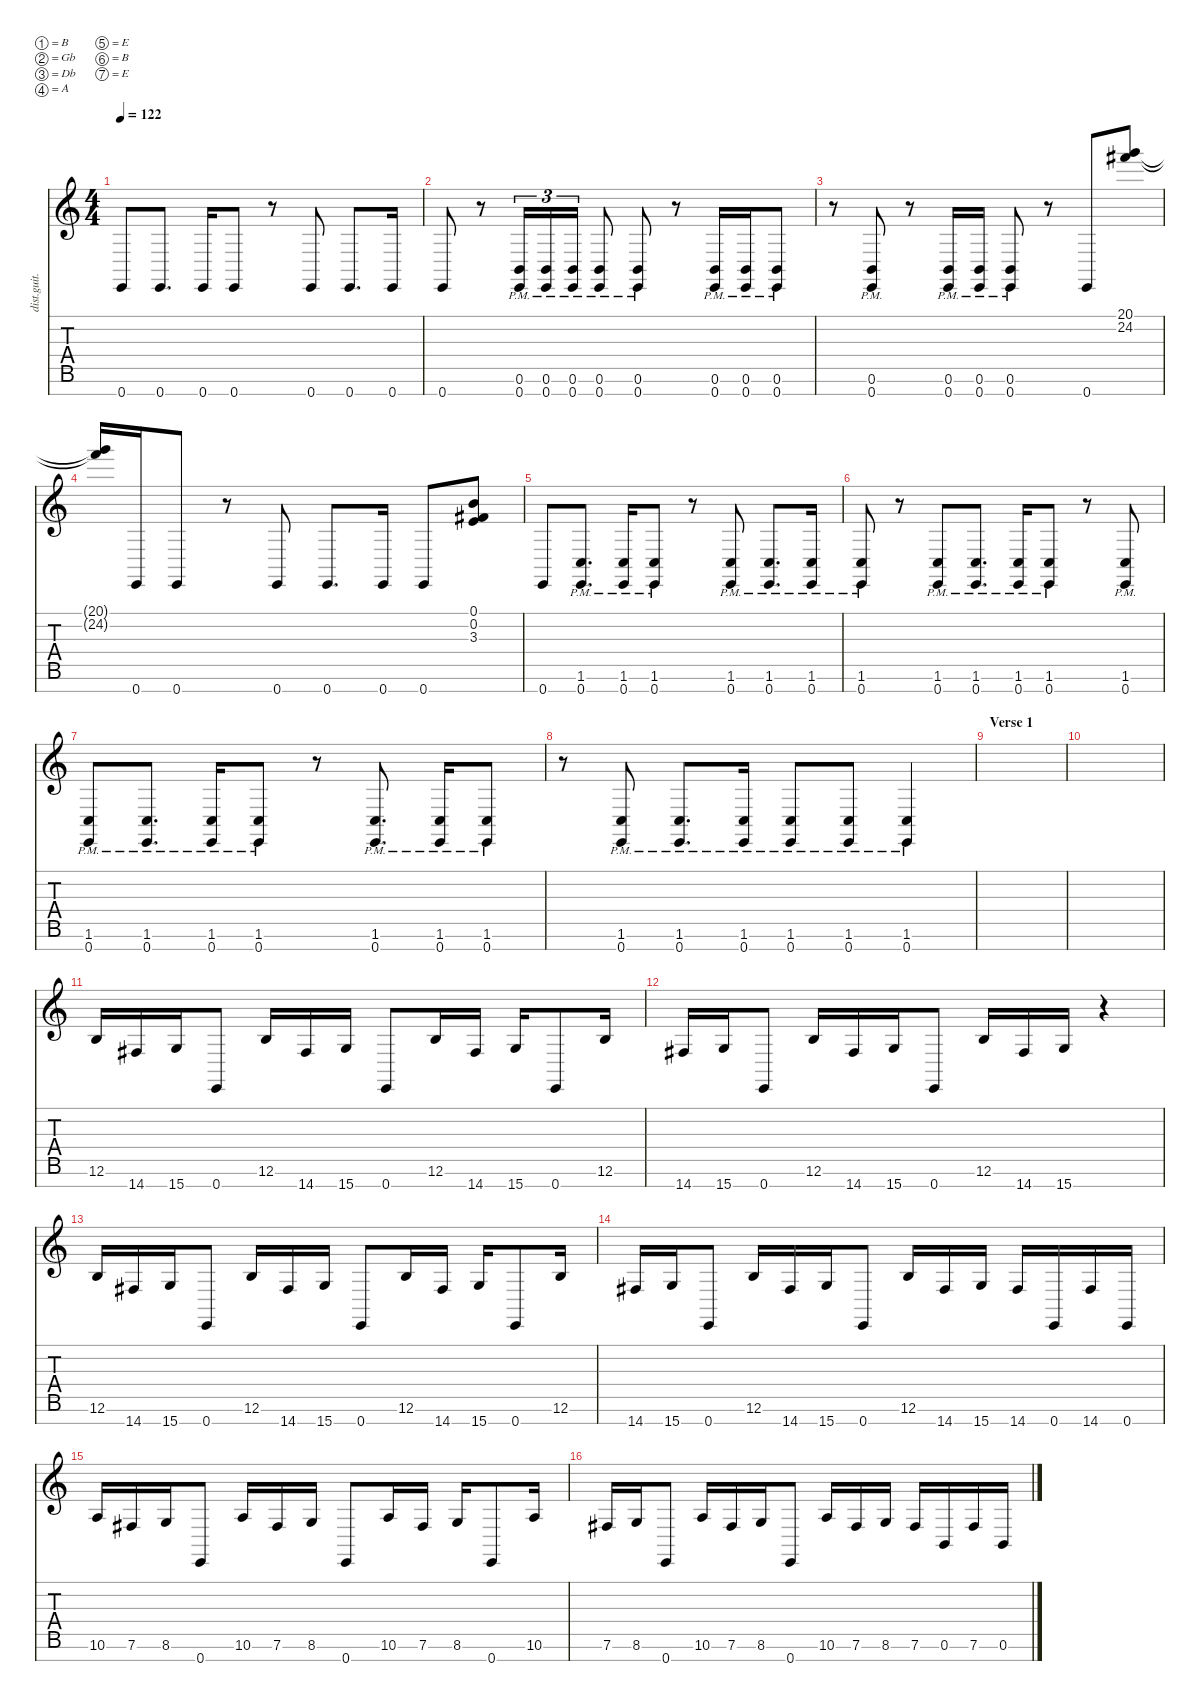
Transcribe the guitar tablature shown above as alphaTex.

\defaultSystemsLayout 4
\hideDynamics
\bracketExtendMode nobrackets
\track ("Rhythm" "dist.guit.") {instrument distortionguitar}
\staff {score tabs}
\tuning (B3 Gb3 Db3 A2 E2 B1 E1)
\ts (4 4)
\tempo 122
\clef g2
\ks c
0.7.8{dy mf} 0.7.8{d} 0.7.16 0.7.8 r.8 0.7.8 0.7.8{d} 0.7.16 |
0.7.8 r.8 (0.7{pm} 0.6{pm}).16{tu (3 2)} (0.7{pm} 0.6{pm}).16{tu (3 2)} (0.7{pm} 0.6{pm}).16{tu (3 2)} (0.7{pm} 0.6{pm}).8 (0.7{pm} 0.6{pm}).8 r.8 (0.7{pm} 0.6{pm}).16 (0.7{pm} 0.6{pm}).16 (0.7{pm} 0.6{pm}).8 |
r.8 (0.7{pm} 0.6{pm}).8 r.8 (0.7{pm} 0.6{pm}).16 (0.7{pm} 0.6{pm}).16 (0.7{pm} 0.6{pm}).8 r.8 0.7.8 (20.1 24.2{acc #}).8 |
(20.1{t} 24.2{t acc #}).16 0.7.16 0.7.8 r.8 0.7.8 0.7.8{d} 0.7.16 0.7.8 (3.3 0.2{acc #} 0.1).8 |
0.7.8 (1.6{pm} 0.7{pm}).8{d} (1.6{pm} 0.7{pm}).16 (1.6{pm} 0.7{pm}).8 r.8 (0.7{pm} 1.6{pm}).8 (1.6{pm} 0.7{pm}).8{d} (1.6{pm} 0.7{pm}).16 |
(0.7{pm} 1.6{pm}).8 r.8 (0.7{pm} 1.6{pm}).8 (1.6{pm} 0.7{pm}).8{d} (1.6{pm} 0.7{pm}).16 (1.6{pm} 0.7{pm}).8 r.8 (0.7{pm} 1.6{pm}).8 |
(0.7{pm} 1.6{pm}).8 (1.6{pm} 0.7{pm}).8{d} (1.6{pm} 0.7{pm}).16 (1.6{pm} 0.7{pm}).8 r.8 (0.7{pm} 1.6{pm}).8{d} (1.6{pm} 0.7{pm}).16 (1.6{pm} 0.7{pm}).8 |
r.8 (0.7{pm} 1.6{pm}).8 (1.6{pm} 0.7{pm}).8{d} (1.6{pm} 0.7{pm}).16 (1.6{pm} 0.7{pm}).8 (0.7{pm} 1.6{pm}).8 (1.6{pm} 0.7{pm}).4 |
\section ("" "Verse 1")
|
|
12.6.16 14.7{acc #}.16 15.7.16 0.7.8 12.6.16 14.7{acc #}.16 15.7.16 0.7.8 12.6.16 14.7{acc #}.16 15.7.16 0.7.8 12.6.16 |
14.7{acc #}.16 15.7.16 0.7.8 12.6.16 14.7{acc #}.16 15.7.16 0.7.8 12.6.16 14.7{acc #}.16 15.7.16 r.4 |
12.6.16 14.7{acc #}.16 15.7.16 0.7.8 12.6.16 14.7{acc #}.16 15.7.16 0.7.8 12.6.16 14.7{acc #}.16 15.7.16 0.7.8 12.6.16 |
14.7{acc #}.16 15.7.16 0.7.8 12.6.16 14.7{acc #}.16 15.7.16 0.7.8 12.6.16 14.7{acc #}.16 15.7.16 14.7{acc #}.16 0.7.16 14.7{acc #}.16 0.7.16 |
10.6.16 7.6{acc #}.16 8.6.16 0.7.8 10.6.16 7.6{acc #}.16 8.6.16 0.7.8 10.6.16 7.6{acc #}.16 8.6.16 0.7.8 10.6.16 |
7.6{acc #}.16 8.6.16 0.7.8 10.6.16 7.6{acc #}.16 8.6.16 0.7.8 10.6.16 7.6{acc #}.16 8.6.16 7.6{acc #}.16 0.6.16 7.6{acc #}.16 0.6.16
